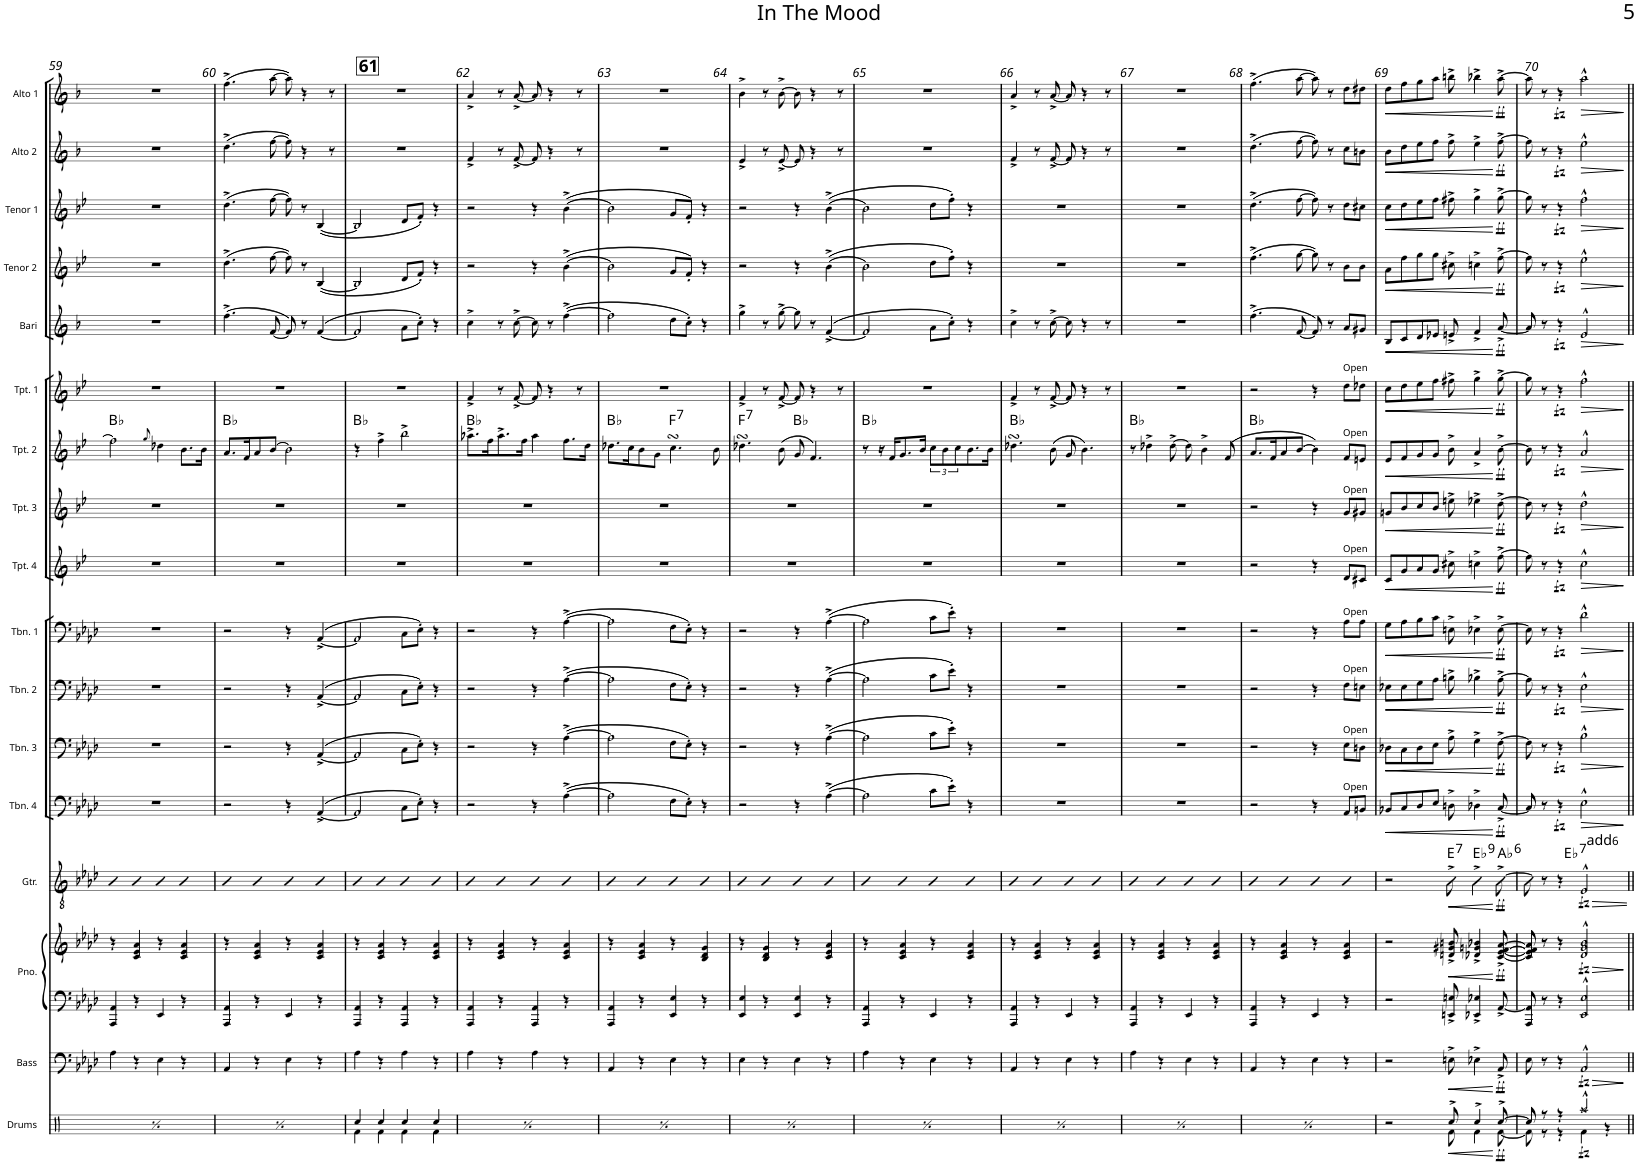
**kern	**dynam	**kern	**dynam	**kern	**kern	**dynam	**kern	**dynam	**harte	**kern	**dynam	**kern	**dynam	**kern	**dynam	**kern	**dynam	**kern	**dynam	**kern	**dynam	**kern	**dynam	**harte	**kern	**dynam	**kern	**dynam	**kern	**dynam	**kern	**dynam	**kern	**dynam	**kern	**dynam
*part17	*part17	*part16	*part16	*part15	*part15	*part15	*part14	*part14	*part14	*part13	*part13	*part12	*part12	*part11	*part11	*part10	*part10	*part9	*part9	*part8	*part8	*part7	*part7	*part7	*part6	*part6	*part5	*part5	*part4	*part4	*part3	*part3	*part2	*part2	*part1	*part1
*staff18	*staff18	*staff17	*staff17	*staff16	*staff15	*staff15/16	*staff14	*staff14	*	*staff13	*staff13	*staff12	*staff12	*staff11	*staff11	*staff10	*staff10	*staff9	*staff9	*staff8	*staff8	*staff7	*staff7	*	*staff6	*staff6	*staff5	*staff5	*staff4	*staff4	*staff3	*staff3	*staff2	*staff2	*staff1	*staff1
*I"Drums	*	*I"Bass	*	*I"Piano	*	*	*I"Guitar	*	*	*I"Trombone 4	*	*I"Trombone 3	*	*I"Trombone 2	*	*I"Trombone 1	*	*I"Trumpet 4	*	*I"Trumpet 3	*	*I"Trumpet 2	*	*	*I"Trumpet 1	*	*I"Bari Sax	*	*I"Tenor Sax 2	*	*I"Tenor Sax 1	*	*I"Alto Sax 2	*	*I"Alto Sax 1	*
*I'Drums	*	*I'Bass	*	*I'Pno.	*	*	*I'Gtr.	*	*	*I'Tbn. 4	*	*I'Tbn. 3	*	*I'Tbn. 2	*	*I'Tbn. 1	*	*I'Tpt. 4	*	*I'Tpt. 3	*	*I'Tpt. 2	*	*	*I'Tpt. 1	*	*I'Bari	*	*I'Tenor 2	*	*I'Tenor 1	*	*I'Alto 2	*	*I'Alto 1	*
!!LO:PB:g=z
*clefX	*	*clefF4	*	*clefF4	*clefG2	*	*clefGv2	*	*	*clefF4	*	*clefF4	*	*clefF4	*	*clefF4	*	*clefG2	*	*clefG2	*	*clefG2	*	*	*clefG2	*	*clefG2	*	*clefG2	*	*clefG2	*	*clefG2	*	*clefG2	*
*	*	*Trd7c12	*	*	*	*	*	*	*	*	*	*	*	*	*	*	*	*Trd1c2	*	*Trd1c2	*	*Trd1c2	*	*	*Trd1c2	*	*Trd12c21	*	*Trd8c14	*	*Trd8c14	*	*Trd5c9	*	*Trd5c9	*
*k[]	*	*k[b-e-a-d-]	*	*k[b-e-a-d-]	*k[b-e-a-d-]	*	*k[b-e-a-d-]	*	*	*k[b-e-a-d-]	*	*k[b-e-a-d-]	*	*k[b-e-a-d-]	*	*k[b-e-a-d-]	*	*k[b-e-]	*	*k[b-e-]	*	*k[b-e-]	*	*	*k[b-e-]	*	*k[b-]	*	*k[b-e-]	*	*k[b-e-]	*	*k[b-]	*	*k[b-]	*
*M2/2	*	*M2/2	*	*M2/2	*M2/2	*	*M2/2	*	*	*M2/2	*	*M2/2	*	*M2/2	*	*M2/2	*	*M2/2	*	*M2/2	*	*M2/2	*	*	*M2/2	*	*M2/2	*	*M2/2	*	*M2/2	*	*M2/2	*	*M2/2	*
*met(c|)	*	*met(c|)	*	*met(c|)	*met(c|)	*	*met(c|)	*	*	*met(c|)	*	*met(c|)	*	*met(c|)	*	*met(c|)	*	*met(c|)	*	*met(c|)	*	*met(c|)	*	*	*met(c|)	*	*met(c|)	*	*met(c|)	*	*met(c|)	*	*met(c|)	*	*met(c|)	*
=59	=59	=59	=59	=59	=59	=59	=59	=59	=59	=59	=59	=59	=59	=59	=59	=59	=59	=59	=59	=59	=59	=59	=59	=59	=59	=59	=59	=59	=59	=59	=59	=59	=59	=59	=59	=59
*^	*	*	*	*	*	*	*	*	*	*	*	*	*	*	*	*	*	*	*	*	*	*	*	*	*	*	*	*	*	*	*	*	*	*	*	*
!	!	!LO:DY:b	!	!	!	!	!	!	!	!	!	!	!	!	!	!	!	!	!	!	!	!	!	!	!	!	!	!	!	!	!	!	!	!	!	!	!
4Rcc/	4Rf\	mf	4A-\	.	4AAA-/ 4AA-/	4r	.	4B-	.	.	1r	.	1r	.	1r	.	1r	.	1r	.	1r	.	2ff\]	.	Bb:maj	1r	.	1r	.	1r	.	1r	.	1r	.	1r	.
4Rcc/	4Rf\	.	4r	.	4r	4c/ 4e-/ 4a-/	.	4B-	.	.	.	.	.	.	.	.	.	.	.	.	.	.	.	.	.	.	.	.	.	.	.	.	.	.	.	.	.
.	.	.	.	.	.	.	.	.	.	.	.	.	.	.	.	.	.	.	.	.	.	.	8qgg/	.	.	.	.	.	.	.	.	.	.	.	.	.	.
4Rcc/	4Rf\	.	4E-\	.	4EE-/	4r	.	4B-	.	.	.	.	.	.	.	.	.	.	.	.	.	.	4dd-X\	.	.	.	.	.	.	.	.	.	.	.	.	.	.
4Rcc/	4Rf\	.	4r	.	4r	4c/ 4e-/ 4a-/	.	4B-	.	.	.	.	.	.	.	.	.	.	.	.	.	.	8.b-\L	.	.	.	.	.	.	.	.	.	.	.	.	.	.
.	.	.	.	.	.	.	.	.	.	.	.	.	.	.	.	.	.	.	.	.	.	.	16b-\Jk	.	.	.	.	.	.	.	.	.	.	.	.	.	.
=60	=60	=60	=60	=60	=60	=60	=60	=60	=60	=60	=60	=60	=60	=60	=60	=60	=60	=60	=60	=60	=60	=60	=60	=60	=60	=60	=60	=60	=60	=60	=60	=60	=60	=60	=60	=60	=60
!	!	!LO:DY:b	!	!	!	!	!	!	!	!	!	!	!	!	!	!	!	!	!	!	!	!	!	!	!	!	!	!	!	!	!	!	!	!	!	!	!
4Rcc/	4Rf\	mf	4AA-/	.	4AAA-/ 4AA-/	4r	.	4B-	.	.	2r	.	2r	.	2r	.	2r	.	1r	.	1r	.	8.a/L	.	Bb:maj	1r	.	(4.ff^\	.	(4.dd^\	.	(4.dd^\	.	(4.dd^\	.	(4.ff^\	.
.	.	.	.	.	.	.	.	.	.	.	.	.	.	.	.	.	.	.	.	.	.	.	16f/K	.	.	.	.	.	.	.	.	.	.	.	.	.	.
4Rcc/	4Rf\	.	4r	.	4r	4c/ 4e-/ 4a-/	.	4B-	.	.	.	.	.	.	.	.	.	.	.	.	.	.	8a/	.	.	.	.	.	.	.	.	.	.	.	.	.	.
.	.	.	.	.	.	.	.	.	.	.	.	.	.	.	.	.	.	.	.	.	.	.	[8b-/J	.	.	.	.	[8f/	.	[8ff\	.	[8ff\	.	[8ff\	.	[8aa\	.
4Rcc/	4Rf\	.	4E-\	.	4EE-/	4r	.	4B-	.	.	4r	.	4r	.	4r	.	4r	.	.	.	.	.	2b-\]	.	.	.	.	8f/])	.	8ff\])	.	8ff\])	.	8ff\])	.	8aa\])	.
.	.	.	.	.	.	.	.	.	.	.	.	.	.	.	.	.	.	.	.	.	.	.	.	.	.	.	.	8r	.	8r	.	8r	.	4r	.	4r	.
4Rcc/	4Rf\	.	4r	.	4r	4c/ 4e-/ 4a-/	.	4B-	.	.	([4AA-^/	.	([4AA-^/	.	([4AA-^/	.	([4AA-^/	.	.	.	.	.	.	.	.	.	.	([4f/	.	([4B-/	.	([4B-/	.	.	.	.	.
.	.	.	.	.	.	.	.	.	.	.	.	.	.	.	.	.	.	.	.	.	.	.	.	.	.	.	.	.	.	.	.	.	.	8r	.	8r	.
!!LO:REH:place=s1:a:B:rj:fs=18:t=61
=61	=61	=61	=61	=61	=61	=61	=61	=61	=61	=61	=61	=61	=61	=61	=61	=61	=61	=61	=61	=61	=61	=61	=61	=61	=61	=61	=61	=61	=61	=61	=61	=61	=61	=61	=61	=61	=61
4Rcc/	4Rf\	.	4A-\	.	4AAA-/ 4AA-/	4r	.	4B-	.	.	2AA-/]	.	2AA-/]	.	2AA-/]	.	2AA-/]	.	1r	.	1r	.	4r	.	Bb:maj	1r	.	2f/]	.	2B-/]	.	2B-/]	.	1r	.	1r	.
4Rcc/	4Rf\	.	4r	.	4r	4c/ 4e-/ 4a-/	.	4B-	.	.	.	.	.	.	.	.	.	.	.	.	.	.	4ff^\	.	.	.	.	.	.	.	.	.	.	.	.	.	.
4Rcc/	4Rf\	.	4A-\	.	4AAA-/ 4AA-/	4r	.	4B-	.	.	8C\L	.	8C\L	.	8C\L	.	8C\L	.	.	.	.	.	2bb-^\	.	.	.	.	8a\L	.	8d/L	.	8d/L	.	.	.	.	.
.	.	.	.	.	.	.	.	.	.	.	8E-'\J)	.	8E-'\J)	.	8E-'\J)	.	8E-'\J)	.	.	.	.	.	.	.	.	.	.	8cc'\J)	.	8f'/J)	.	8f'/J)	.	.	.	.	.
4Rcc/	4Rf\	.	4r	.	4r	4c/ 4e-/ 4a-/	.	4B-	.	.	4r	.	4r	.	4r	.	4r	.	.	.	.	.	.	.	.	.	.	4r	.	4r	.	4r	.	.	.	.	.
=62	=62	=62	=62	=62	=62	=62	=62	=62	=62	=62	=62	=62	=62	=62	=62	=62	=62	=62	=62	=62	=62	=62	=62	=62	=62	=62	=62	=62	=62	=62	=62	=62	=62	=62	=62	=62	=62
4Rcc/	4Rf\	.	4A-\	.	4AAA-/ 4AA-/	4r	.	4B-	.	.	2r	.	2r	.	2r	.	2r	.	1r	.	1r	.	8.aa-X^\L	.	Bb:maj	4f^/	.	4cc^\	.	2r	.	2r	.	4f^/	.	4a^/	.
.	.	.	.	.	.	.	.	.	.	.	.	.	.	.	.	.	.	.	.	.	.	.	16ff\K	.	.	.	.	.	.	.	.	.	.	.	.	.	.
4Rcc/	4Rf\	.	4r	.	4r	4c/ 4e-/ 4a-/	.	4B-	.	.	.	.	.	.	.	.	.	.	.	.	.	.	8.aa-^\	.	.	8r	.	8r	.	.	.	.	.	8r	.	8r	.
.	.	.	.	.	.	.	.	.	.	.	.	.	.	.	.	.	.	.	.	.	.	.	.	.	.	[8f^/	.	[8cc^\	.	.	.	.	.	[8f^/	.	[8a^/	.
.	.	.	.	.	.	.	.	.	.	.	.	.	.	.	.	.	.	.	.	.	.	.	16ff\Jk	.	.	.	.	.	.	.	.	.	.	.	.	.	.
4Rcc/	4Rf\	.	4A-\	.	4AAA-/ 4AA-/	4r	.	4B-	.	.	4r	.	4r	.	4r	.	4r	.	.	.	.	.	4aa-\	.	.	8f/]	.	8cc\]	.	4r	.	4r	.	8f/]	.	8a/]	.
.	.	.	.	.	.	.	.	.	.	.	.	.	.	.	.	.	.	.	.	.	.	.	.	.	.	4r	.	8r	.	.	.	.	.	4r	.	4r	.
4Rcc/	4Rf\	.	4r	.	4r	4c/ 4e-/ 4a-/	.	4B-	.	.	([4A-^\	.	([4A-^\	.	([4A-^\	.	([4A-^\	.	.	.	.	.	8.ff\L	.	.	.	.	([4ff^\	.	([4b-^\	.	([4b-^\	.	.	.	.	.
.	.	.	.	.	.	.	.	.	.	.	.	.	.	.	.	.	.	.	.	.	.	.	.	.	.	8r	.	.	.	.	.	.	.	8r	.	8r	.
.	.	.	.	.	.	.	.	.	.	.	.	.	.	.	.	.	.	.	.	.	.	.	16dd\Jk	.	.	.	.	.	.	.	.	.	.	.	.	.	.
=63	=63	=63	=63	=63	=63	=63	=63	=63	=63	=63	=63	=63	=63	=63	=63	=63	=63	=63	=63	=63	=63	=63	=63	=63	=63	=63	=63	=63	=63	=63	=63	=63	=63	=63	=63	=63	=63
4Rcc/	4Rf\	.	4AA-/	.	4AAA-/ 4AA-/	4r	.	4B-	.	.	2A-\]	.	2A-\]	.	2A-\]	.	2A-\]	.	1r	.	1r	.	8.dd-X\L	.	Bb:maj	1r	.	2ff\]	.	2b-\]	.	2b-\]	.	1r	.	1r	.
.	.	.	.	.	.	.	.	.	.	.	.	.	.	.	.	.	.	.	.	.	.	.	16cc\K	.	.	.	.	.	.	.	.	.	.	.	.	.	.
4Rcc/	4Rf\	.	4r	.	4r	4c/ 4e-/ 4a-/	.	4B-	.	.	.	.	.	.	.	.	.	.	.	.	.	.	8b-\	.	.	.	.	.	.	.	.	.	.	.	.	.	.
.	.	.	.	.	.	.	.	.	.	.	.	.	.	.	.	.	.	.	.	.	.	.	8g\J	.	.	.	.	.	.	.	.	.	.	.	.	.	.
!	!	!	!	!	!	!	!	!	!	!	!	!	!	!	!	!	!	!	!	!	!	!	!	!	!LO:H:kt=7	!	!	!	!	!	!	!	!	!	!	!	!
4Rcc/	4Rf\	.	4E-\	.	4EE-/ 4E-/	4r	.	4B-	.	.	8F\L	.	8F\L	.	8F\L	.	8F\L	.	.	.	.	.	4.ccsSSS\	.	F:7	.	.	8dd\L	.	8g/L	.	8g/L	.	.	.	.	.
.	.	.	.	.	.	.	.	.	.	.	8E-'\J)	.	8E-'\J)	.	8E-'\J)	.	8E-'\J)	.	.	.	.	.	.	.	.	.	.	8cc'\J)	.	8f'/J)	.	8f'/J)	.	.	.	.	.
4Rcc/	4Rf\	.	4r	.	4r	4B-/ 4d-/ 4g/	.	4B-	.	.	4r	.	4r	.	4r	.	4r	.	.	.	.	.	.	.	.	.	.	4r	.	4r	.	4r	.	.	.	.	.
.	.	.	.	.	.	.	.	.	.	.	.	.	.	.	.	.	.	.	.	.	.	.	8b-\	.	.	.	.	.	.	.	.	.	.	.	.	.	.
=64	=64	=64	=64	=64	=64	=64	=64	=64	=64	=64	=64	=64	=64	=64	=64	=64	=64	=64	=64	=64	=64	=64	=64	=64	=64	=64	=64	=64	=64	=64	=64	=64	=64	=64	=64	=64	=64
!	!	!	!	!	!	!	!	!	!	!	!	!	!	!	!	!	!	!	!	!	!	!	!	!	!LO:H:kt=7	!	!	!	!	!	!	!	!	!	!	!	!
4Rcc/	4Rf\	.	4E-\	.	4EE-/ 4E-/	4r	.	4B-	.	.	2r	.	2r	.	2r	.	2r	.	1r	.	1r	.	4.dd-XsSSs\	.	F:7	4f^/	.	4gg^\	.	2r	.	2r	.	4e^/	.	4b-^\	.
4Rcc/	4Rf\	.	4r	.	4r	4B-/ 4d-/ 4g/	.	4B-	.	.	.	.	.	.	.	.	.	.	.	.	.	.	.	.	.	8r	.	8r	.	.	.	.	.	8r	.	8r	.
.	.	.	.	.	.	.	.	.	.	.	.	.	.	.	.	.	.	.	.	.	.	.	(8b-\	.	.	[8f^/	.	[8gg^\	.	.	.	.	.	[8e^/	.	[8b-^\	.
4Rcc/	4Rf\	.	4E-\	.	4EE-/ 4E-/	4r	.	4B-	.	.	4r	.	4r	.	4r	.	4r	.	.	.	.	.	8g/	.	Bb:maj	8f/]	.	8gg\]	.	4r	.	4r	.	8e/]	.	8b-\]	.
.	.	.	.	.	.	.	.	.	.	.	.	.	.	.	.	.	.	.	.	.	.	.	4.f/)	.	.	4r	.	8r	.	.	.	.	.	4r	.	4r	.
4Rcc/	4Rf\	.	4r	.	4r	4c/ 4e-/ 4a-/	.	4B-	.	.	([4A-^\	.	([4A-^\	.	([4A-^\	.	([4A-^\	.	.	.	.	.	.	.	.	.	.	([4f^/	.	([4b-^\	.	([4b-^\	.	.	.	.	.
.	.	.	.	.	.	.	.	.	.	.	.	.	.	.	.	.	.	.	.	.	.	.	.	.	.	8r	.	.	.	.	.	.	.	8r	.	8r	.
=65	=65	=65	=65	=65	=65	=65	=65	=65	=65	=65	=65	=65	=65	=65	=65	=65	=65	=65	=65	=65	=65	=65	=65	=65	=65	=65	=65	=65	=65	=65	=65	=65	=65	=65	=65	=65	=65
4Rcc/	4Rf\	.	4A-\	.	4AAA-/ 4AA-/	4r	.	4B-	.	.	2A-\]	.	2A-\]	.	2A-\]	.	2A-\]	.	1r	.	1r	.	8r	.	Bb:maj	1r	.	2f/]	.	2b-\]	.	2b-\]	.	1r	.	1r	.
.	.	.	.	.	.	.	.	.	.	.	.	.	.	.	.	.	.	.	.	.	.	.	16r	.	.	.	.	.	.	.	.	.	.	.	.	.	.
.	.	.	.	.	.	.	.	.	.	.	.	.	.	.	.	.	.	.	.	.	.	.	16f/KL	.	.	.	.	.	.	.	.	.	.	.	.	.	.
4Rcc/	4Rf\	.	4r	.	4r	4c/ 4e-/ 4a-/	.	4B-	.	.	.	.	.	.	.	.	.	.	.	.	.	.	8.g/	.	.	.	.	.	.	.	.	.	.	.	.	.	.
.	.	.	.	.	.	.	.	.	.	.	.	.	.	.	.	.	.	.	.	.	.	.	16b-/Jk	.	.	.	.	.	.	.	.	.	.	.	.	.	.
4Rcc/	4Rf\	.	4E-\	.	4EE-/	4r	.	4B-	.	.	8c\L	.	8c\L	.	8c\L	.	8c\L	.	.	.	.	.	12cc\L	.	.	.	.	8a\L	.	8dd\L	.	8dd\L	.	.	.	.	.
.	.	.	.	.	.	.	.	.	.	.	.	.	.	.	.	.	.	.	.	.	.	.	12b-\	.	.	.	.	.	.	.	.	.	.	.	.	.	.
.	.	.	.	.	.	.	.	.	.	.	8e-'\J)	.	8e-'\J)	.	8e-'\J)	.	8e-'\J)	.	.	.	.	.	.	.	.	.	.	8cc'\J)	.	8ff'\J)	.	8ff'\J)	.	.	.	.	.
.	.	.	.	.	.	.	.	.	.	.	.	.	.	.	.	.	.	.	.	.	.	.	12cc\	.	.	.	.	.	.	.	.	.	.	.	.	.	.
4Rcc/	4Rf\	.	4r	.	4r	4c/ 4e-/ 4a-/	.	4B-	.	.	4r	.	4r	.	4r	.	4r	.	.	.	.	.	8.b-\	.	.	.	.	4r	.	4r	.	4r	.	.	.	.	.
.	.	.	.	.	.	.	.	.	.	.	.	.	.	.	.	.	.	.	.	.	.	.	16b-\Jk	.	.	.	.	.	.	.	.	.	.	.	.	.	.
=66	=66	=66	=66	=66	=66	=66	=66	=66	=66	=66	=66	=66	=66	=66	=66	=66	=66	=66	=66	=66	=66	=66	=66	=66	=66	=66	=66	=66	=66	=66	=66	=66	=66	=66	=66	=66	=66
4Rcc/	4Rf\	.	4AA-/	.	4AAA-/ 4AA-/	4r	.	4B-	.	.	1r	.	1r	.	1r	.	1r	.	1r	.	1r	.	4.dd-XsSSs\	.	Bb:maj	4f^/	.	4cc^\	.	1r	.	1r	.	4f^/	.	4a^/	.
4Rcc/	4Rf\	.	4r	.	4r	4c/ 4e-/ 4a-/	.	4B-	.	.	.	.	.	.	.	.	.	.	.	.	.	.	.	.	.	8r	.	8r	.	.	.	.	.	8r	.	8r	.
.	.	.	.	.	.	.	.	.	.	.	.	.	.	.	.	.	.	.	.	.	.	.	(8b-\	.	.	[8f^/	.	[8cc^\	.	.	.	.	.	[8f^/	.	[8a^/	.
4Rcc/	4Rf\	.	4E-\	.	4EE-/	4r	.	4B-	.	.	.	.	.	.	.	.	.	.	.	.	.	.	8g/	.	.	8f/]	.	8cc\]	.	.	.	.	.	8f/]	.	8a/]	.
.	.	.	.	.	.	.	.	.	.	.	.	.	.	.	.	.	.	.	.	.	.	.	4.b-\)	.	.	4r	.	4r	.	.	.	.	.	4r	.	4r	.
4Rcc/	4Rf\	.	4r	.	4r	4c/ 4e-/ 4a-/	.	4B-	.	.	.	.	.	.	.	.	.	.	.	.	.	.	.	.	.	.	.	.	.	.	.	.	.	.	.	.	.
.	.	.	.	.	.	.	.	.	.	.	.	.	.	.	.	.	.	.	.	.	.	.	.	.	.	8r	.	8r	.	.	.	.	.	8r	.	8r	.
=67	=67	=67	=67	=67	=67	=67	=67	=67	=67	=67	=67	=67	=67	=67	=67	=67	=67	=67	=67	=67	=67	=67	=67	=67	=67	=67	=67	=67	=67	=67	=67	=67	=67	=67	=67	=67	=67
4Rcc/	4Rf\	.	4A-\	.	4AAA-/ 4AA-/	4r	.	4B-	.	.	1r	.	1r	.	1r	.	1r	.	1r	.	1r	.	8r	.	Bb:maj	1r	.	1r	.	1r	.	1r	.	1r	.	1r	.
.	.	.	.	.	.	.	.	.	.	.	.	.	.	.	.	.	.	.	.	.	.	.	4dd-X^\	.	.	.	.	.	.	.	.	.	.	.	.	.	.
4Rcc/	4Rf\	.	4r	.	4r	4c/ 4e-/ 4a-/	.	4B-	.	.	.	.	.	.	.	.	.	.	.	.	.	.	.	.	.	.	.	.	.	.	.	.	.	.	.	.	.
.	.	.	.	.	.	.	.	.	.	.	.	.	.	.	.	.	.	.	.	.	.	.	[8dd-^\	.	.	.	.	.	.	.	.	.	.	.	.	.	.
4Rcc/	4Rf\	.	4E-\	.	4EE-/	4r	.	4B-	.	.	.	.	.	.	.	.	.	.	.	.	.	.	8dd-\]	.	.	.	.	.	.	.	.	.	.	.	.	.	.
.	.	.	.	.	.	.	.	.	.	.	.	.	.	.	.	.	.	.	.	.	.	.	4b-^\	.	.	.	.	.	.	.	.	.	.	.	.	.	.
4Rcc/	4Rf\	.	4r	.	4r	4c/ 4e-/ 4a-/	.	4B-	.	.	.	.	.	.	.	.	.	.	.	.	.	.	.	.	.	.	.	.	.	.	.	.	.	.	.	.	.
.	.	.	.	.	.	.	.	.	.	.	.	.	.	.	.	.	.	.	.	.	.	.	(8f/	.	.	.	.	.	.	.	.	.	.	.	.	.	.
=68	=68	=68	=68	=68	=68	=68	=68	=68	=68	=68	=68	=68	=68	=68	=68	=68	=68	=68	=68	=68	=68	=68	=68	=68	=68	=68	=68	=68	=68	=68	=68	=68	=68	=68	=68	=68	=68
4Rcc/	4Rf\	.	4AA-/	.	4AAA-/ 4AA-/	4r	.	4B-	.	.	2r	.	2r	.	2r	.	2r	.	2r	.	2r	.	8.a/L	.	Bb:maj	2r	.	(4.ff^\	.	(4.ff^\	.	(4.dd^\	.	(4.dd^\	.	(4.ff^\	.
.	.	.	.	.	.	.	.	.	.	.	.	.	.	.	.	.	.	.	.	.	.	.	16f/K	.	.	.	.	.	.	.	.	.	.	.	.	.	.
4Rcc/	4Rf\	.	4r	.	4r	4c/ 4e-/ 4a-/	.	4B-	.	.	.	.	.	.	.	.	.	.	.	.	.	.	8a/	.	.	.	.	.	.	.	.	.	.	.	.	.	.
.	.	.	.	.	.	.	.	.	.	.	.	.	.	.	.	.	.	.	.	.	.	.	[8b-/J	.	.	.	.	[8f/	.	[8gg\	.	[8ff\	.	[8ff\	.	[8aa\	.
4Rcc/	4Rf\	.	4E-\	.	4EE-/	4r	.	4B-	.	.	4r	.	4r	.	4r	.	4r	.	4r	.	4r	.	4b-\])	.	.	4r	.	8f/])	.	8gg\])	.	8ff\])	.	8ff\])	.	8aa\])	.
.	.	.	.	.	.	.	.	.	.	.	.	.	.	.	.	.	.	.	.	.	.	.	.	.	.	.	.	8r	.	8r	.	8r	.	8r	.	8r	.
!	!	!	!	!	!	!	!	!	!	!	!	!	!	!	!	!	!	!	!	!	!	!	!	!	!	!LO:TX:a:t=Open	!	!	!	!	!	!	!	!	!	!	!
!	!	!	!	!	!	!	!	!	!	!	!	!	!	!	!	!	!	!	!	!	!	!	!LO:TX:a:t=Open	!	!	!	!	!	!	!	!	!	!	!	!	!	!
!	!	!	!	!	!	!	!	!	!	!	!	!	!	!	!	!	!	!	!	!	!LO:TX:a:t=Open	!	!	!	!	!	!	!	!	!	!	!	!	!	!	!	!
!	!	!	!	!	!	!	!	!	!	!	!	!	!	!	!	!	!	!	!LO:TX:a:t=Open	!	!	!	!	!	!	!	!	!	!	!	!	!	!	!	!	!	!
!	!	!	!	!	!	!	!	!	!	!	!	!	!	!	!	!	!LO:TX:a:t=Open	!	!	!	!	!	!	!	!	!	!	!	!	!	!	!	!	!	!	!	!
!	!	!	!	!	!	!	!	!	!	!	!	!	!	!	!LO:TX:a:t=Open	!	!	!	!	!	!	!	!	!	!	!	!	!	!	!	!	!	!	!	!	!	!
!	!	!	!	!	!	!	!	!	!	!	!	!	!LO:TX:a:t=Open	!	!	!	!	!	!	!	!	!	!	!	!	!	!	!	!	!	!	!	!	!	!	!	!
!	!	!	!	!	!	!	!	!	!	!	!LO:TX:a:t=Open	!	!	!	!	!	!	!	!	!	!	!	!	!	!	!	!	!	!	!	!	!	!	!	!	!	!
4Rcc/	4Rf\	.	4r	.	4r	4c/ 4e-/ 4a-/	.	4B-	.	.	8AA-/L	.	8E-\L	.	8F\L	.	8A-\L	.	8d/L	.	8g/L	.	8f/L	.	.	8dd\L	.	8a/L	.	8b-\L	.	8dd\L	.	8cc\L	.	8dd\L	.
.	.	.	.	.	.	.	.	.	.	.	8BBn/J	.	8Dn\J	.	8En\J	.	8A-\J	.	8c#X/J	.	8g#X/J	.	8en/J	.	.	8dd-X\J	.	8g#X/J	.	8b-\J	.	8cc#X\J	.	8bn\J	.	8dd#X\J	.
=69	=69	=69	=69	=69	=69	=69	=69	=69	=69	=69	=69	=69	=69	=69	=69	=69	=69	=69	=69	=69	=69	=69	=69	=69	=69	=69	=69	=69	=69	=69	=69	=69	=69	=69	=69	=69	=69
!	!	!	!	!	!	!	!	!	!	!	!	!LO:HP:b	!	!LO:HP:b	!	!LO:HP:b	!	!LO:HP:b	!	!LO:HP:b	!	!LO:HP:b	!	!LO:HP:b	!	!	!LO:HP:b	!	!LO:HP:b	!	!LO:HP:b	!	!LO:HP:b	!	!LO:HP:b	!	!LO:HP:b
2r	2ryy	.	2r	.	2r	2r	.	2r	.	.	8BB-X/L	<	8D-X\L	<	8E-X\L	<	8G\L	<	8c/L	<	8gn/L	<	8e-/L	<	.	8cc\L	<	8B-/L	<	8a\L	<	8cc\L	<	8b-\L	<	8dd\L	<
.	.	.	.	.	.	.	.	.	.	.	8C/	.	8C\	.	8E-\	.	8A-\	.	8g/	.	8b-/	.	8f/	.	.	8dd\	.	8c/	.	8ff\	.	8dd\	.	8dd\	.	8ff\	.
.	.	.	.	.	.	.	.	.	.	.	8D-/	.	8D-\	.	8G\	.	8B-\	.	8a/	.	8cc/	.	8g/	.	.	8ee-\	.	8d/	.	8gg\	.	8ee-\	.	8ee\	.	8gg\	.
.	.	.	.	.	.	.	.	.	.	.	8E-/J	.	8E-\J	.	8A-\J	.	8c\J	.	8g/J	.	8b-/J	.	8g/J	.	.	8ff\J	.	8e-X/J	.	8gg\J	.	8ff\J	.	8ff\J	.	8aa\J	.
!	!	!LO:HP:b	!	!LO:HP:b	!	!	!LO:HP:b	!	!LO:HP:b	!LO:H:kt=7	!	!	!	!	!	!	!	!	!	!	!	!	!	!	!	!	!	!	!	!	!	!	!	!	!	!	!
8Rcc^/	8Rf\	<	8En^\	<	8EEn/^ 8En/^	8dn/^ 8g#X/^ 8bn/^	<	8B-^\	<	E:7	8Dn^\	.	8A-^\	.	8Bn^\	.	8En^\	.	8cc#X^\	.	8een^\	.	8b-^\	.	.	8ff#X^\	.	8en^/	.	8cc#X^\	.	8ff#X^\	.	8ff^\	.	8bbn^\	.
!	!	!	!	!	!	!	!	!	!	!LO:H:kt=9	!	!	!	!	!	!	!	!	!	!	!	!	!	!	!	!	!	!	!	!	!	!	!	!	!	!	!
4Rcc^/	4Rf\	.	4E-X^\	.	4EE-X/^ 4E-X/^	4d-X/^ 4gn/^ 4b-X/^	.	4B-^\	.	Eb:9	4D-X^\	.	4G^\	.	4B-X^\	.	4E-X^\	.	4ccn^\	.	4ee-X^\	.	4a^/	.	.	4gg^\	.	4f^/	.	4ccn^\	.	4gg^\	.	4ee^\	.	4bb-X^\	.
!	!	!LO:DY:n=1:b	!	!LO:DY:n=1:b	!	!	!LO:DY:n=1:b	!	!LO:DY:n=1:b	!LO:H:kt=6	!	!LO:DY:n=1:b	!	!LO:DY:n=1:b	!	!LO:DY:n=1:b	!	!LO:DY:n=1:b	!	!LO:DY:n=1:b	!	!LO:DY:n=1:b	!	!LO:DY:n=1:b	!	!	!LO:DY:n=1:b	!	!LO:DY:n=1:b	!	!LO:DY:n=1:b	!	!LO:DY:n=1:b	!	!LO:DY:n=1:b	!	!LO:DY:n=1:b
[8Rcc^/	[8Rf\	[ ff	8AA-^/	[ ff	[8AA-^/	[8c/^ [8e-/^ [8f/^ [8a-/^	[ ff	[8B-^\	[ ff	Ab:maj6	[8C^/	[ ff	[8F^\	[ ff	[8A-^\	[ ff	[8E-^\	[ ff	[8ff^\	[ ff	[8dd^\	[ ff	[8b-^\	[ ff	.	[8gg^\	[ ff	[8a^/	[ ff	[8ff^\	[ ff	[8gg^\	[ ff	[8ff^\	[ ff	[8aa^\	[ ff
=70	=70	=70	=70	=70	=70	=70	=70	=70	=70	=70	=70	=70	=70	=70	=70	=70	=70	=70	=70	=70	=70	=70	=70	=70	=70	=70	=70	=70	=70	=70	=70	=70	=70	=70	=70	=70	=70
8Rcc/]	8Rf\]	.	8E-\	.	8AAA-/ 8AA-/]	8c/] 8e-/] 8f/] 8a-/]	.	8B-\]	.	.	8C/]	.	8F\]	.	8A-\]	.	8E-\]	.	8ff\]	.	8dd\]	.	8b-\]	.	.	8gg\]	.	8a/]	.	8ff\]	.	8gg\]	.	8ff\]	.	8aa\]	.
8r	8r	.	8r	.	8r	8r	.	8r	.	.	8r	.	8r	.	8r	.	8r	.	8r	.	8r	.	8r	.	.	8r	.	8r	.	8r	.	8r	.	8r	.	8r	.
!	!	!	!	!	!	!	!	!	!	!	!	!LO:DY:b	!	!LO:DY:b	!	!LO:DY:b	!	!LO:DY:b	!	!LO:DY:b	!	!LO:DY:b	!	!LO:DY:b	!	!	!LO:DY:b	!	!LO:DY:b	!	!LO:DY:b	!	!LO:DY:b	!	!LO:DY:b	!	!LO:DY:b
4r	4r	.	4r	.	4r	4r	.	4r	.	.	4r	fz	4r	fz	4r	fz	4r	fz	4r	fz	4r	fz	4r	fz	.	4r	fz	4r	fz	4r	fz	4r	fz	4r	fz	4r	fz
!	!	!LO:DY:b	!	!LO:HP:b	!	!	!LO:HP:b	!	!	!	!	!LO:HP:b	!	!LO:HP:b	!	!LO:HP:b	!	!LO:HP:b	!	!LO:HP:b	!	!LO:HP:b	!	!LO:HP:b	!	!	!LO:HP:b	!	!LO:HP:b	!	!LO:HP:b	!	!LO:HP:b	!	!LO:HP:b	!	!LO:HP:b
!	!	!	!	!LO:DY:n=1:b	!	!	!LO:DY:n=1:b	!	!LO:DY:b	!LO:H:kt=7	!	!	!	!	!	!	!	!	!	!	!	!	!	!	!	!	!	!	!	!	!	!	!	!	!	!	!
2Raa^^/	4Rf\	fz	2AA-^^/	> fz	2EE-/^^ 2E-/^^	2d-/^^ 2g/^^ 2b-/^^	> fz	2E-^^/	fz	Eb:7(6)	2E-^^\	>	2B-^^\	>	2E-^^\	>	2d-^^\	>	2cc^^\	>	2dd^^\	>	2a^^/	>	.	2ff^^\	>	2e^^/	>	2ee-^^\	>	2ff^^\	>	2ee^^\	>	2aa^^\	>
.	4r	.	.	.	.	.	.	.	.	.	.	.	.	.	.	.	.	.	.	.	.	.	.	.	.	.	.	.	.	.	.	.	.	.	.	.	.
*v	*v	*	*	*	*	*	*	*	*	*	*	*	*	*	*	*	*	*	*	*	*	*	*	*	*	*	*	*	*	*	*	*	*	*	*	*	*
.	.	.	]	.	.	]	.	.	.	.	]	.	]	.	]	.	]	.	]	.	]	.	]	.	.	]	.	]	.	]	.	]	.	]	.	]
=||	=||	=||	=||	=||	=||	=||	=||	=||	=||	=||	=||	=||	=||	=||	=||	=||	=||	=||	=||	=||	=||	=||	=||	=||	=||	=||	=||	=||	=||	=||	=||	=||	=||	=||	=||	=||
*-	*-	*-	*-	*-	*-	*-	*-	*-	*-	*-	*-	*-	*-	*-	*-	*-	*-	*-	*-	*-	*-	*-	*-	*-	*-	*-	*-	*-	*-	*-	*-	*-	*-	*-	*-	*-
